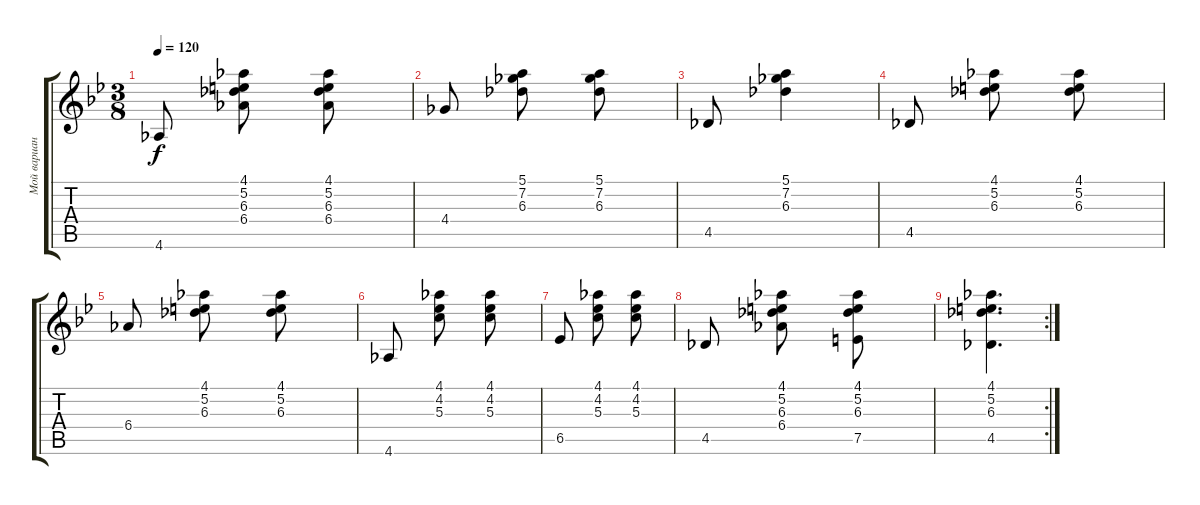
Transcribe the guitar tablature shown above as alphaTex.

\track ("Мой вариант игры (кападастр - 4 лад)" "Мой вариан") {instrument acousticguitarnylon}
\staff {score tabs}
\tuning (E4 B3 G3 D3 A2 E2) {hide}
\ts (3 8)
\tempo 120
\clef g2
\ks gminor
4.6.8{dy f beam split} (4.1 5.2 6.3 6.4).8{beam split} (4.1 5.2 6.3 6.4).8 |
4.4.8{beam split} (5.1 7.2 6.3).8{beam split} (5.1 7.2 6.3).8 |
4.5.8 (5.1 7.2 6.3).4 |
4.5.8{beam split} (4.1 5.2 6.3).8{beam split} (4.1 5.2 6.3).8 |
6.4.8{beam split} (4.1 5.2 6.3).8{beam split} (4.1 5.2 6.3).8 |
4.6.8{beam split} (4.1 4.2 5.3).8{beam split} (4.1 4.2 5.3).8 |
6.5.8{beam split} (4.1 4.2 5.3).8{beam split} (4.1 4.2 5.3).8 |
4.5.8{beam split} (4.1 5.2 6.3 6.4).8{beam split} (4.1 5.2 6.3 7.5).8 |
\rc 2
(4.1 5.2 6.3 4.5).4{d}
